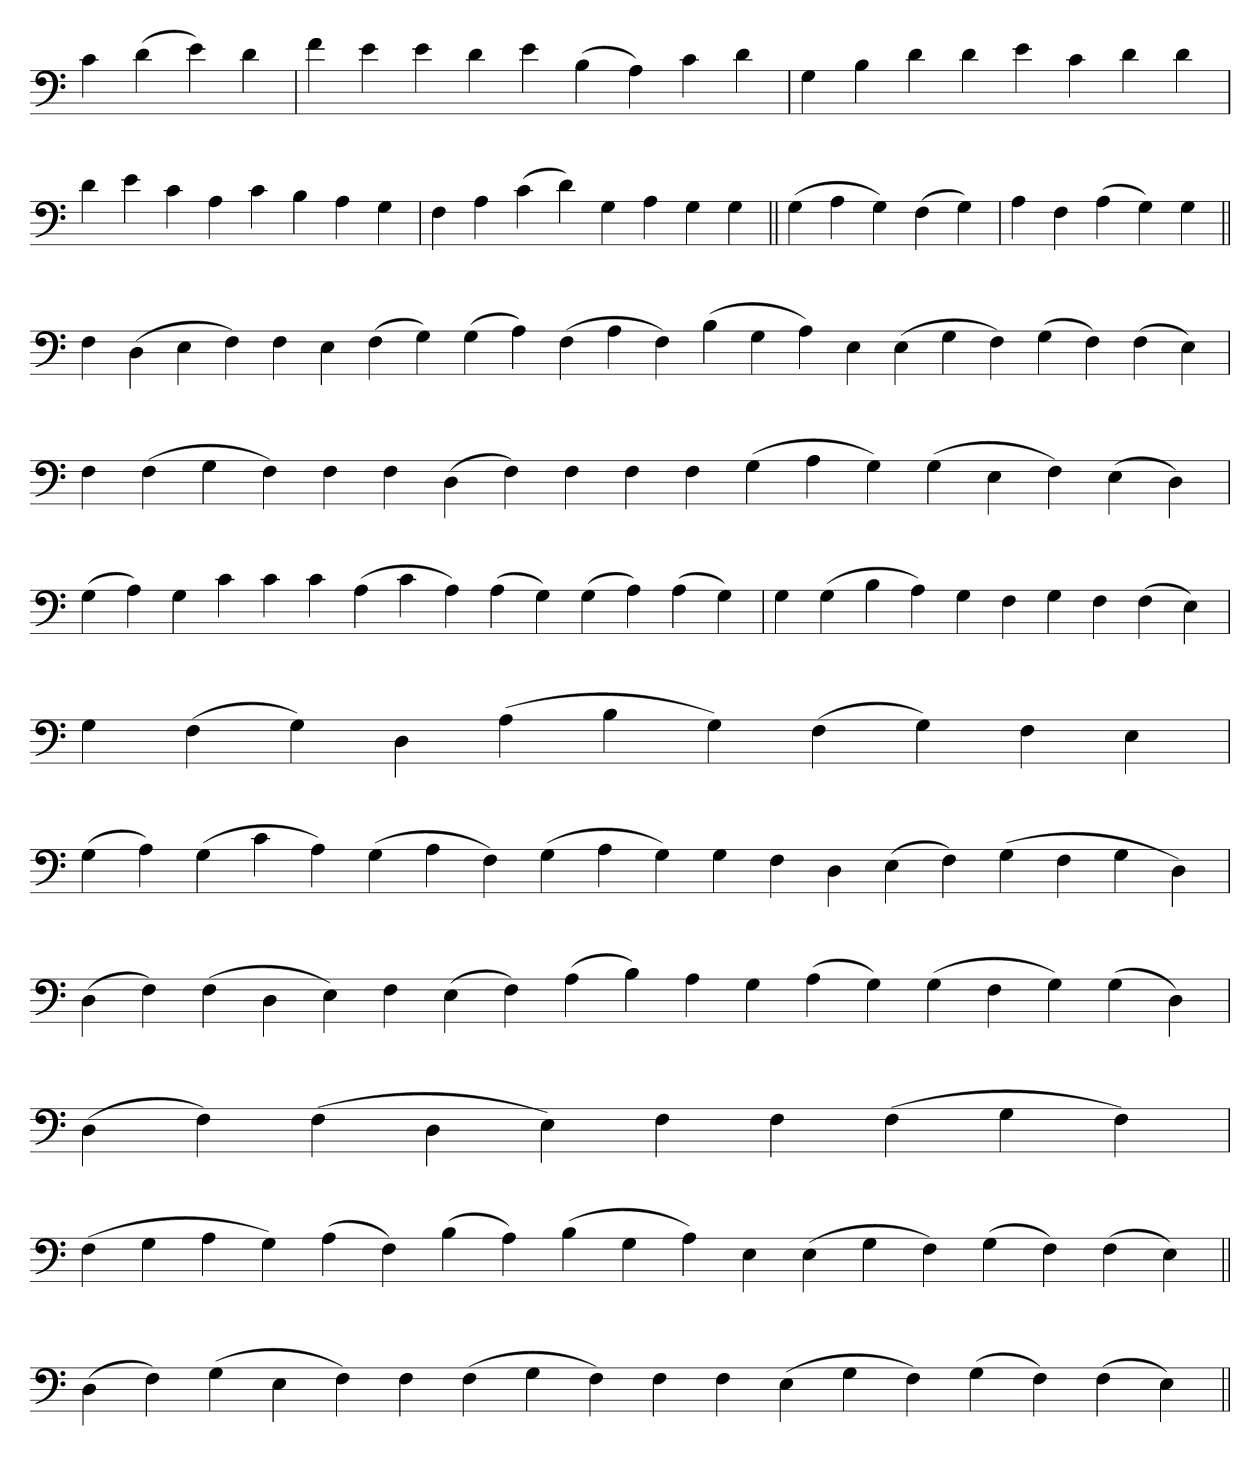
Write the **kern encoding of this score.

**kern
*part1
*staff1
=
4c
(4d
4e)
4d
='
4f
4e
4e
4d
4e
(4B
4A)
4c
4d
='
4G
4B
4d
4d
4e
4c
4d
4d
='
4d
4e
4c
4A
4c
4B
4A
4G
='
4F
4A
(4c
4d)
4G
4A
4G
4G
=||
(4G
4A
4G)
(4F
4G)
=`
4A
4F
(4A
4G)
4G
=||
4F
(4D
4E
4F)
4F
4E
(4F
4G)
(4G
4A)
(4F
4A
4F)
(4B
4G
4A)
4E
(4E
4G
4F)
(4G
4F)
(4F
4E)
='
4F
(4F
4G
4F)
4F
4F
(4D
4F)
4F
4F
4F
(4G
4A
4G)
(4G
4E
4F)
(4E
4D)
=`
(4G
4A)
4G
4c
4c
4c
(4A
4c
4A)
(4A
4G)
(4G
4A)
(4A
4G)
=
4G
(4G
4B
4A)
4G
4F
4G
4F
(4F
4E)
=`
4G
(4F
4G)
4D
(4A
4B
4G)
(4F
4G)
4F
4E
='
(4G
4A)
(4G
4c
4A)
(4G
4A
4F)
(4G
4A
4G)
4G
4F
4D
(4E
4F)
(4G
4F
4G
4D)
=
(4D
4F)
(4F
4D
4E)
4F
(4E
4F)
(4A
4B)
4A
4G
(4A
4G)
(4G
4F
4G)
(4G
4D)
=`
(4D
4F)
(4F
4D
4E)
4F
4F
(4F
4G
4F)
='
(4F
4G
4A
4G)
(4A
4F)
(4B
4A)
(4B
4G
4A)
4E
(4E
4G
4F)
(4G
4F)
(4F
4E)
=||
(4D
4F)
(4G
4E
4F)
4F
(4F
4G
4F)
4F
4F
(4E
4G
4F)
(4G
4F)
(4F
4E)
=||
*-
